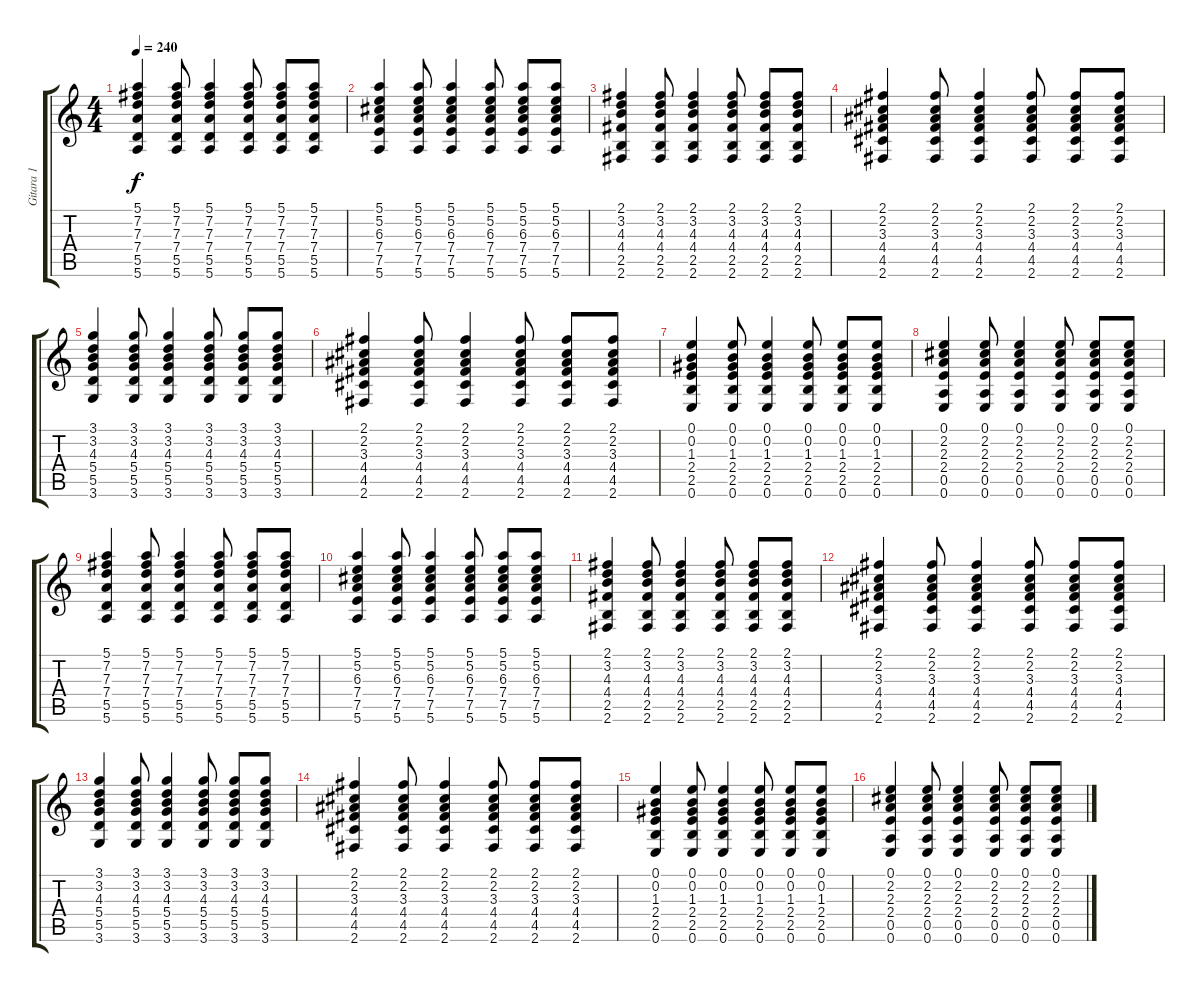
\track ("Gitara 1" "Gitara 1") {instrument acousticguitarsteel}
\staff {score tabs}
\tuning (E4 B3 G3 D3 A2 E2) {hide}
\ts (4 4)
\tempo 240
\clef g2
\ks c
(5.1 7.2 7.3 7.4 5.5 5.6).4{dy f instrument acousticguitarsteel} (5.1 7.2 7.3 7.4 5.5 5.6).8 (5.1 7.2 7.3 7.4 5.5 5.6).4 (5.1 7.2 7.3 7.4 5.5 5.6).8 (5.1 7.2 7.3 7.4 5.5 5.6).8 (5.1 7.2 7.3 7.4 5.5 5.6).8 |
(5.1 5.2 6.3 7.4 7.5 5.6).4 (5.1 5.2 6.3 7.4 7.5 5.6).8 (5.1 5.2 6.3 7.4 7.5 5.6).4 (5.1 5.2 6.3 7.4 7.5 5.6).8 (5.1 5.2 6.3 7.4 7.5 5.6).8 (5.1 5.2 6.3 7.4 7.5 5.6).8 |
(2.1 3.2 4.3 4.4 2.5 2.6).4 (2.1 3.2 4.3 4.4 2.5 2.6).8 (2.1 3.2 4.3 4.4 2.5 2.6).4 (2.1 3.2 4.3 4.4 2.5 2.6).8 (2.1 3.2 4.3 4.4 2.5 2.6).8 (2.1 3.2 4.3 4.4 2.5 2.6).8 |
(2.1 2.2 3.3 4.4 4.5 2.6).4 (2.1 2.2 3.3 4.4 4.5 2.6).8 (2.1 2.2 3.3 4.4 4.5 2.6).4 (2.1 2.2 3.3 4.4 4.5 2.6).8 (2.1 2.2 3.3 4.4 4.5 2.6).8 (2.1 2.2 3.3 4.4 4.5 2.6).8 |
(3.1 3.2 4.3 5.4 5.5 3.6).4 (3.1 3.2 4.3 5.4 5.5 3.6).8 (3.1 3.2 4.3 5.4 5.5 3.6).4 (3.1 3.2 4.3 5.4 5.5 3.6).8 (3.1 3.2 4.3 5.4 5.5 3.6).8 (3.1 3.2 4.3 5.4 5.5 3.6).8 |
(2.1 2.2 3.3 4.4 4.5 2.6).4 (2.1 2.2 3.3 4.4 4.5 2.6).8 (2.1 2.2 3.3 4.4 4.5 2.6).4 (2.1 2.2 3.3 4.4 4.5 2.6).8 (2.1 2.2 3.3 4.4 4.5 2.6).8 (2.1 2.2 3.3 4.4 4.5 2.6).8 |
(0.1 0.2 1.3 2.4 2.5 0.6).4 (0.1 0.2 1.3 2.4 2.5 0.6).8 (0.1 0.2 1.3 2.4 2.5 0.6).4 (0.1 0.2 1.3 2.4 2.5 0.6).8 (0.1 0.2 1.3 2.4 2.5 0.6).8 (0.1 0.2 1.3 2.4 2.5 0.6).8 |
(0.1 2.2 2.3 2.4 0.5 0.6).4 (0.1 2.2 2.3 2.4 0.5 0.6).8 (0.1 2.2 2.3 2.4 0.5 0.6).4 (0.1 2.2 2.3 2.4 0.5 0.6).8 (0.1 2.2 2.3 2.4 0.5 0.6).8 (0.1 2.2 2.3 2.4 0.5 0.6).8 |
(5.1 7.2 7.3 7.4 5.5 5.6).4 (5.1 7.2 7.3 7.4 5.5 5.6).8 (5.1 7.2 7.3 7.4 5.5 5.6).4 (5.1 7.2 7.3 7.4 5.5 5.6).8 (5.1 7.2 7.3 7.4 5.5 5.6).8 (5.1 7.2 7.3 7.4 5.5 5.6).8 |
(5.1 5.2 6.3 7.4 7.5 5.6).4 (5.1 5.2 6.3 7.4 7.5 5.6).8 (5.1 5.2 6.3 7.4 7.5 5.6).4 (5.1 5.2 6.3 7.4 7.5 5.6).8 (5.1 5.2 6.3 7.4 7.5 5.6).8 (5.1 5.2 6.3 7.4 7.5 5.6).8 |
(2.1 3.2 4.3 4.4 2.5 2.6).4 (2.1 3.2 4.3 4.4 2.5 2.6).8 (2.1 3.2 4.3 4.4 2.5 2.6).4 (2.1 3.2 4.3 4.4 2.5 2.6).8 (2.1 3.2 4.3 4.4 2.5 2.6).8 (2.1 3.2 4.3 4.4 2.5 2.6).8 |
(2.1 2.2 3.3 4.4 4.5 2.6).4 (2.1 2.2 3.3 4.4 4.5 2.6).8 (2.1 2.2 3.3 4.4 4.5 2.6).4 (2.1 2.2 3.3 4.4 4.5 2.6).8 (2.1 2.2 3.3 4.4 4.5 2.6).8 (2.1 2.2 3.3 4.4 4.5 2.6).8 |
(3.1 3.2 4.3 5.4 5.5 3.6).4 (3.1 3.2 4.3 5.4 5.5 3.6).8 (3.1 3.2 4.3 5.4 5.5 3.6).4 (3.1 3.2 4.3 5.4 5.5 3.6).8 (3.1 3.2 4.3 5.4 5.5 3.6).8 (3.1 3.2 4.3 5.4 5.5 3.6).8 |
(2.1 2.2 3.3 4.4 4.5 2.6).4 (2.1 2.2 3.3 4.4 4.5 2.6).8 (2.1 2.2 3.3 4.4 4.5 2.6).4 (2.1 2.2 3.3 4.4 4.5 2.6).8 (2.1 2.2 3.3 4.4 4.5 2.6).8 (2.1 2.2 3.3 4.4 4.5 2.6).8 |
(0.1 0.2 1.3 2.4 2.5 0.6).4 (0.1 0.2 1.3 2.4 2.5 0.6).8 (0.1 0.2 1.3 2.4 2.5 0.6).4 (0.1 0.2 1.3 2.4 2.5 0.6).8 (0.1 0.2 1.3 2.4 2.5 0.6).8 (0.1 0.2 1.3 2.4 2.5 0.6).8 |
(0.1 2.2 2.3 2.4 0.5 0.6).4 (0.1 2.2 2.3 2.4 0.5 0.6).8 (0.1 2.2 2.3 2.4 0.5 0.6).4 (0.1 2.2 2.3 2.4 0.5 0.6).8 (0.1 2.2 2.3 2.4 0.5 0.6).8 (0.1 2.2 2.3 2.4 0.5 0.6).8
